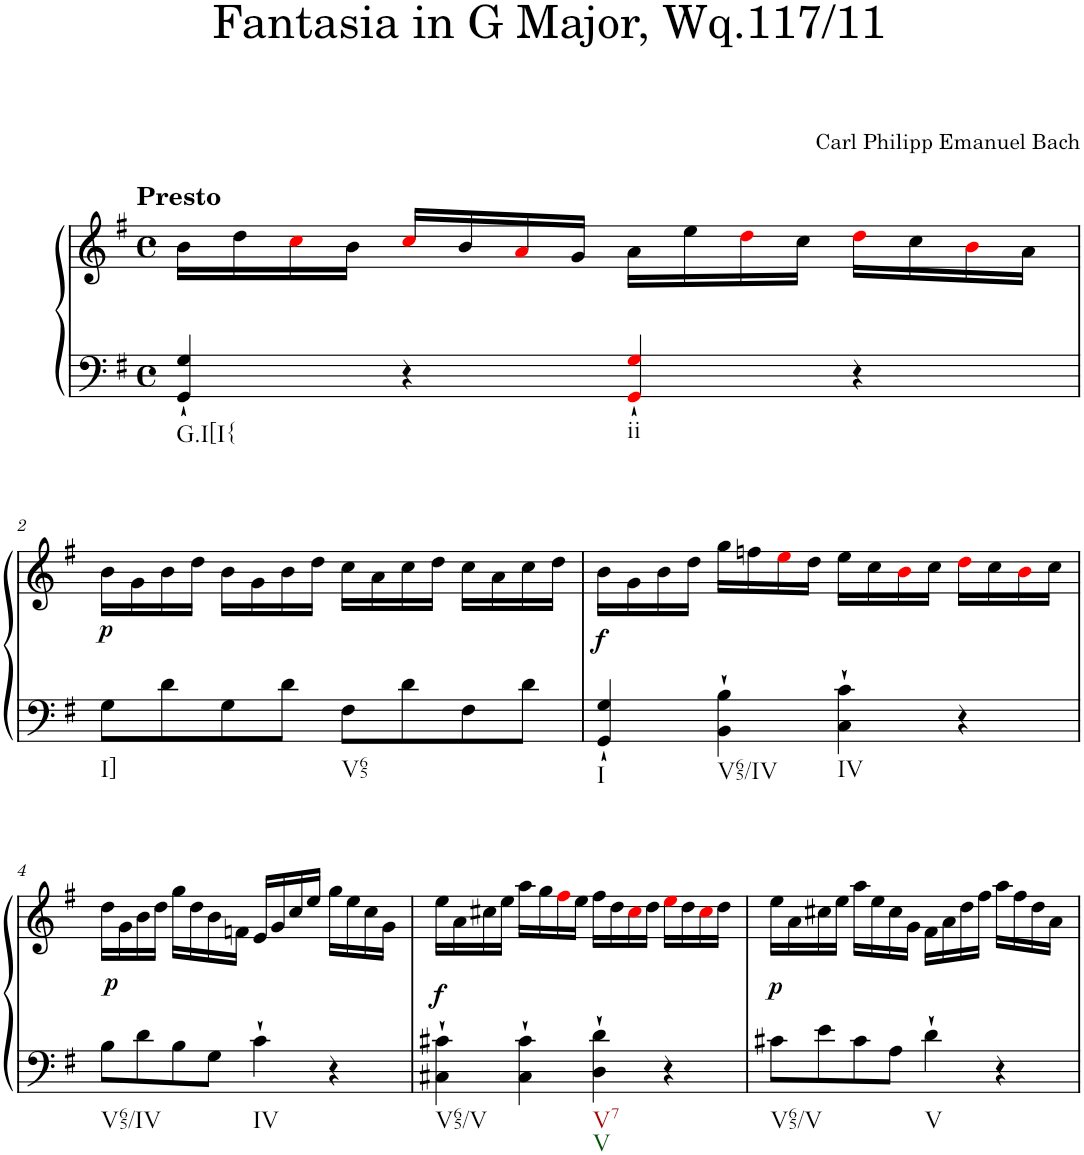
**kern	**kern	**dynam
*part1	*part1	*part1
*staff2	*staff1	*staff1/2
*I"Harpsichord	*	*
*I'Hch.	*	*
*clefF4	*clefG2	*
*k[f#]	*k[f#]	*
*M4/4	*M4/4	*
*met(c)	*met(c)	*
=1	=1	=1
!	!LO:TX:a:B:t=Presto	!
!LO:TX:b:t=G.I[I{	!	!
4GG/` 4G/`	16b\LL	.
.	16dd\	.
.	16cci\	.
.	16b\JJ	.
4r	16cci/LL	.
.	16b/	.
.	16ai/	.
.	16g/JJ	.
!LO:TX:b:t=ii	!	!
4GGi/` 4Gi/`	16a\LL	.
.	16ee\	.
.	16ddi\	.
.	16cc\JJ	.
4r	16ddi\LL	.
.	16cc\	.
.	16bi\	.
.	16a\JJ	.
!!LO:LB:g=z
=2	=2	=2
!LO:TX:b:t=I]	!	!
!	!	!LO:DY:b
8G\L	16b\LL	p
.	16g\	.
8d\	16b\	.
.	16dd\JJ	.
8G\	16b\LL	.
.	16g\	.
8d\J	16b\	.
.	16dd\JJ	.
!LO:TX:b:t=V65	!	!
8F#\L	16cc\LL	.
.	16a\	.
8d\	16cc\	.
.	16dd\JJ	.
8F#\	16cc\LL	.
.	16a\	.
8d\J	16cc\	.
.	16dd\JJ	.
=3	=3	=3
!LO:TX:b:t=I	!	!
!	!	!LO:DY:b
4GG/` 4G/`	16b\LL	f
.	16g\	.
.	16b\	.
.	16dd\JJ	.
!LO:TX:b:t=V65/IV	!	!
4BB\` 4B\`	16gg\LL	.
.	16ffn\	.
.	16eei\	.
.	16dd\JJ	.
!LO:TX:b:t=IV	!	!
4C\` 4c\`	16ee\LL	.
.	16cc\	.
.	16bi\	.
.	16cc\JJ	.
4r	16ddi\LL	.
.	16cc\	.
.	16bi\	.
.	16cc\JJ	.
!!LO:LB:g=z
=4	=4	=4
!LO:TX:b:t=V65/IV	!	!
!	!	!LO:DY:b
8B\L	16dd\LL	p
.	16g\	.
8d\	16b\	.
.	16dd\JJ	.
8B\	16gg\LL	.
.	16dd\	.
8G\J	16b\	.
.	16fn\JJ	.
!LO:TX:b:t=IV	!	!
4c`\	16e/LL	.
.	16g/	.
.	16cc/	.
.	16ee/JJ	.
4r	16gg\LL	.
.	16ee\	.
.	16cc\	.
.	16g\JJ	.
=5	=5	=5
!LO:TX:b:t=V65/V	!	!
!	!	!LO:DY:b
4C#X\` 4c#X\`	16ee\LL	f
.	16a\	.
.	16cc#X\	.
.	16ee\JJ	.
4C#\` 4c#\`	16aa\LL	.
.	16gg\	.
.	16ff#i\	.
.	16ee\JJ	.
!LO:TX:b:t=V7	!	!
!LO:TX:b:t=V	!	!
4D\` 4d\`	16ff#\LL	.
.	16dd\	.
.	16cc#i\	.
.	16dd\JJ	.
4r	16eei\LL	.
.	16dd\	.
.	16cc#i\	.
.	16dd\JJ	.
=6	=6	=6
!LO:TX:b:t=V65/V	!	!
!	!	!LO:DY:b
8c#X\L	16ee\LL	p
.	16a\	.
8e\	16cc#X\	.
.	16ee\JJ	.
8c#\	16aa\LL	.
.	16ee\	.
8A\J	16cc#\	.
.	16g\JJ	.
!LO:TX:b:t=V	!	!
4d`\	16f#\LL	.
.	16a\	.
.	16dd\	.
.	16ff#\JJ	.
4r	16aa\LL	.
.	16ff#\	.
.	16dd\	.
.	16a\JJ	.
=	=	=
*-	*-	*-
